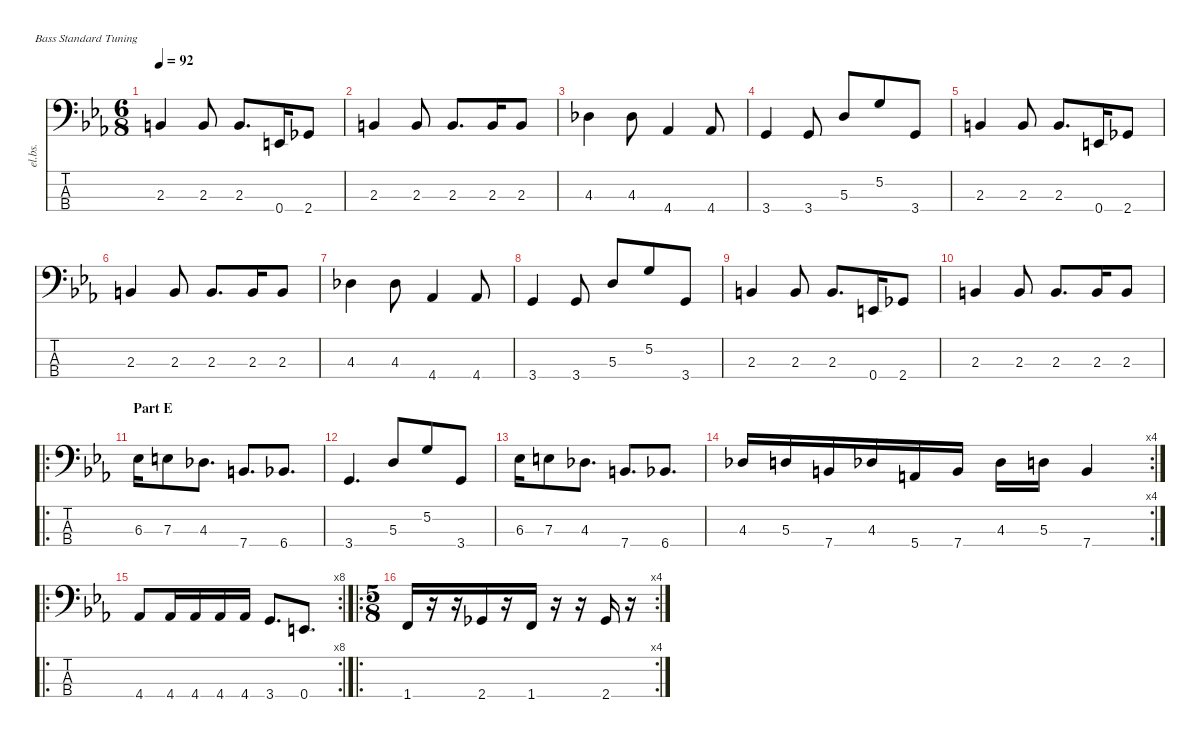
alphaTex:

\defaultSystemsLayout 4
\hideDynamics
\bracketExtendMode nobrackets
\track ("Bass - Martin Lopez" "el.bs.") {instrument electricbassfinger}
\staff {score tabs}
\tuning (G2 D2 A1 E1)
\ts (6 8)
\tempo 92
\clef f4
\ks cminor
2.3{acc forcenatural}.4{dy f} 2.3{acc forcenatural}.8 2.3{acc forcenatural}.8{d} 0.4{acc forcenatural}.16 2.4{acc b}.8 |
2.3{acc forcenatural}.4 2.3{acc forcenatural}.8 2.3{acc forcenatural}.8{d} 2.3{acc forcenatural}.16 2.3{acc forcenatural}.8 |
4.3{acc b}.4 4.3{acc b}.8 4.4{acc b}.4 4.4{acc b}.8 |
3.4{acc forcenatural}.4 3.4{acc forcenatural}.8 5.3{acc forcenatural}.8 5.2{acc forcenatural}.8 3.4{acc forcenatural}.8 |
2.3{acc forcenatural}.4 2.3{acc forcenatural}.8 2.3{acc forcenatural}.8{d} 0.4{acc forcenatural}.16 2.4{acc b}.8 |
2.3{acc forcenatural}.4 2.3{acc forcenatural}.8 2.3{acc forcenatural}.8{d} 2.3{acc forcenatural}.16 2.3{acc forcenatural}.8 |
4.3{acc b}.4 4.3{acc b}.8 4.4{acc b}.4 4.4{acc b}.8 |
3.4{acc forcenatural}.4 3.4{acc forcenatural}.8 5.3{acc forcenatural}.8 5.2{acc forcenatural}.8 3.4{acc forcenatural}.8 |
2.3{acc forcenatural}.4 2.3{acc forcenatural}.8 2.3{acc forcenatural}.8{d} 0.4{acc forcenatural}.16 2.4{acc b}.8 |
2.3{acc forcenatural}.4 2.3{acc forcenatural}.8 2.3{acc forcenatural}.8{d} 2.3{acc forcenatural}.16 2.3{acc forcenatural}.8 |
\ro
\section ("" "Part E")
6.3{acc b}.16 7.3{acc forcenatural}.8 4.3{acc b}.8{d} 7.4{acc forcenatural}.8{d} 6.4{acc b}.8{d} |
3.4{acc forcenatural}.4{d} 5.3{acc forcenatural}.8 5.2{acc forcenatural}.8 3.4{acc forcenatural}.8 |
6.3{acc b}.16 7.3{acc forcenatural}.8 4.3{acc b}.8{d} 7.4{acc forcenatural}.8{d} 6.4{acc b}.8{d} |
\rc 4
4.3{acc b}.16 5.3{acc forcenatural}.16 7.4{acc forcenatural}.16 4.3{acc b}.16 5.4{acc forcenatural}.16 7.4{acc forcenatural}.16 4.3{acc b}.16 5.3{acc forcenatural}.16 7.4{acc forcenatural}.4 |
\ro
\rc 8
4.4{acc b}.8 4.4{acc b}.16 4.4{acc b}.16 4.4{acc b}.16 4.4{acc b}.16 3.4{acc forcenatural}.8{d} 0.4{acc forcenatural}.8{d} |
\ro
\rc 4
\ts (5 8)
1.4{acc forcenatural}.16 r.16 r.16 2.4{acc b}.16 r.16 1.4{acc forcenatural}.16 r.16 r.16 2.4{acc b}.16 r.16
